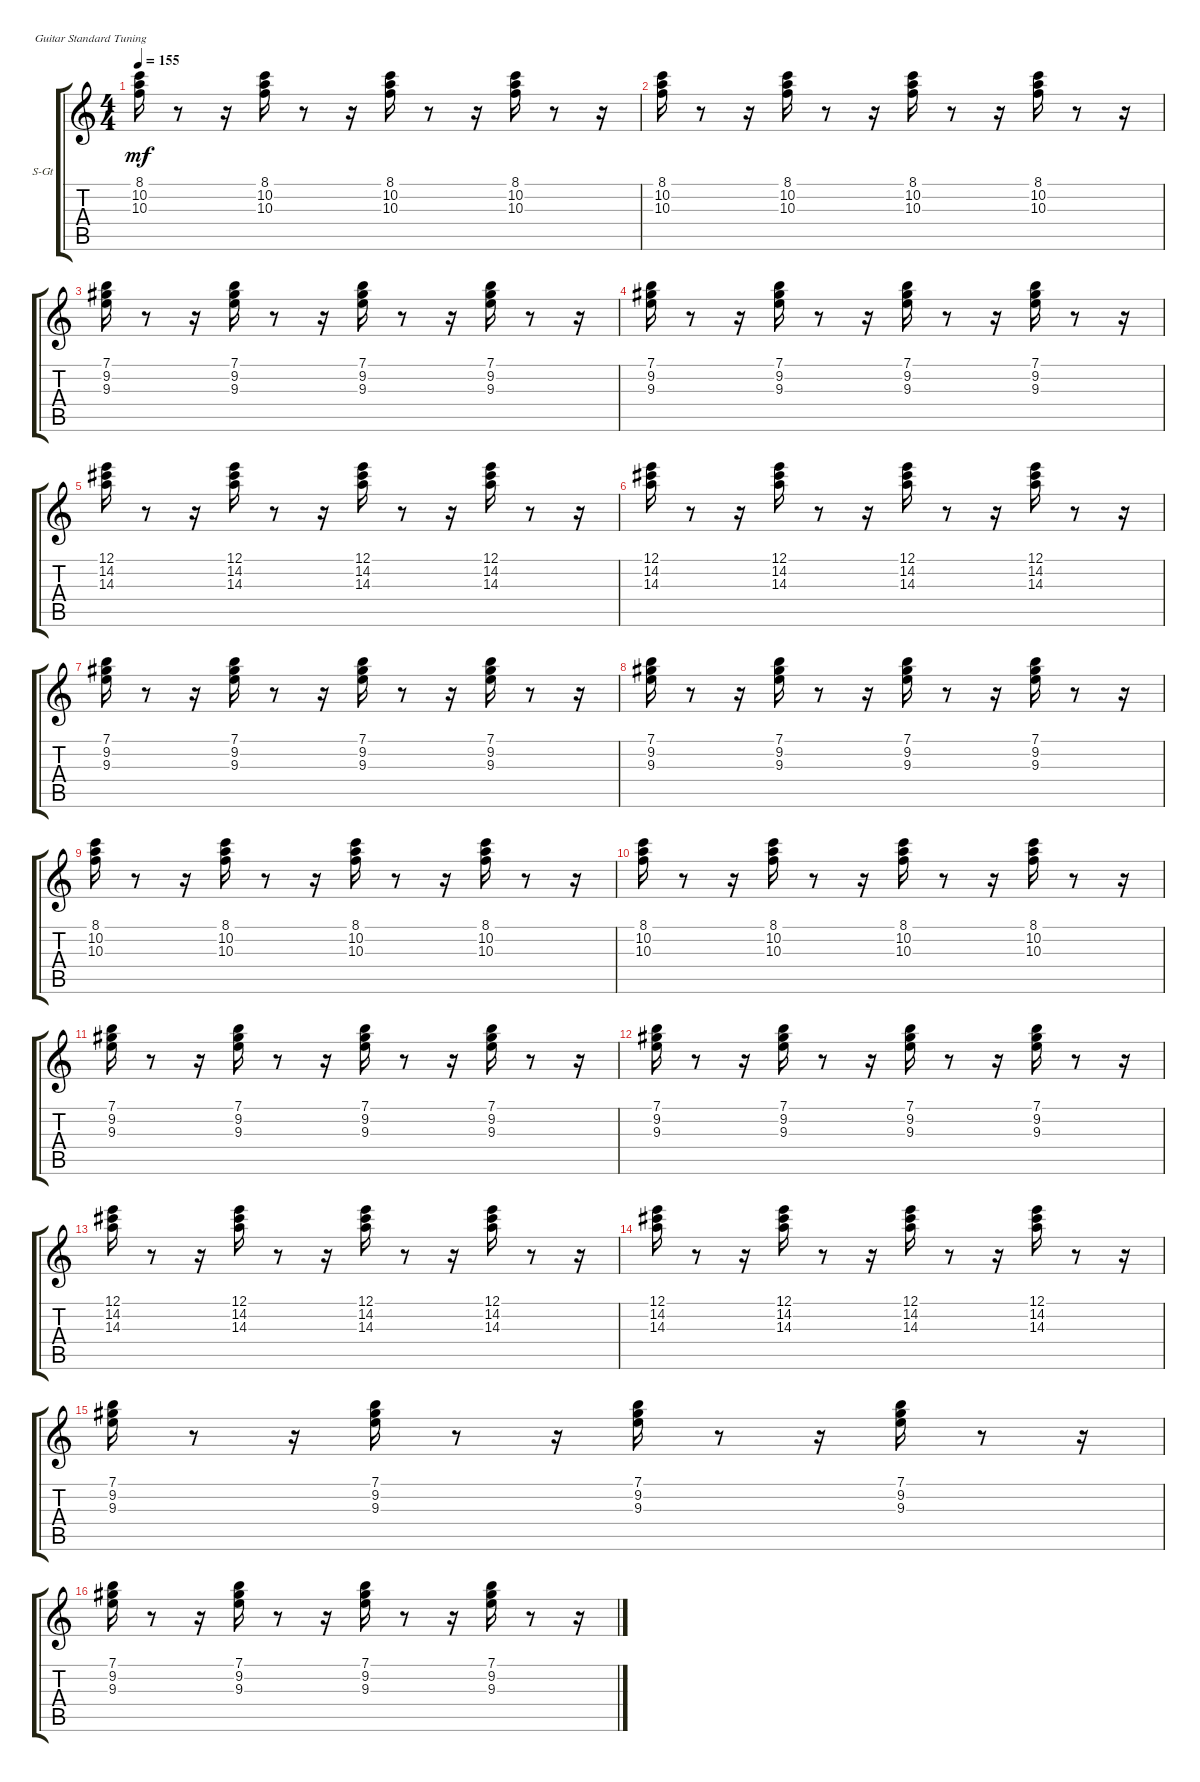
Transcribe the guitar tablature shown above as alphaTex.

\defaultSystemsLayout 4
\bracketExtendMode groupsimilarinstruments
\firstSystemTrackNameOrientation horizontal
\otherSystemsTrackNameOrientation horizontal
\track ("Steel Guitar" "S-Gt") {instrument acousticguitarsteel}
\staff {score tabs}
\tuning (E4 B3 G3 D3 A2 E2)
\ts (4 4)
\tempo 155
\clef g2
\ks c
(8.1 10.2 10.3).16{dy mf} r.8 r.16 (8.1 10.2 10.3).16 r.8 r.16 (8.1 10.2 10.3).16 r.8 r.16 (8.1 10.2 10.3).16 r.8 r.16 |
(8.1 10.2 10.3).16 r.8 r.16 (8.1 10.2 10.3).16 r.8 r.16 (8.1 10.2 10.3).16 r.8 r.16 (8.1 10.2 10.3).16 r.8 r.16 |
(7.1 9.2 9.3).16 r.8 r.16 (7.1 9.2 9.3).16 r.8 r.16 (7.1 9.2 9.3).16 r.8 r.16 (7.1 9.2 9.3).16 r.8 r.16 |
(7.1 9.2 9.3).16 r.8 r.16 (7.1 9.2 9.3).16 r.8 r.16 (7.1 9.2 9.3).16 r.8 r.16 (7.1 9.2 9.3).16 r.8 r.16 |
(12.1 14.2 14.3).16 r.8 r.16 (12.1 14.2 14.3).16 r.8 r.16 (12.1 14.2 14.3).16 r.8 r.16 (12.1 14.2 14.3).16 r.8 r.16 |
(12.1 14.2 14.3).16 r.8 r.16 (12.1 14.2 14.3).16 r.8 r.16 (12.1 14.2 14.3).16 r.8 r.16 (12.1 14.2 14.3).16 r.8 r.16 |
(7.1 9.2 9.3).16 r.8 r.16 (7.1 9.2 9.3).16 r.8 r.16 (7.1 9.2 9.3).16 r.8 r.16 (7.1 9.2 9.3).16 r.8 r.16 |
(7.1 9.2 9.3).16 r.8 r.16 (7.1 9.2 9.3).16 r.8 r.16 (7.1 9.2 9.3).16 r.8 r.16 (7.1 9.2 9.3).16 r.8 r.16 |
(8.1 10.2 10.3).16 r.8 r.16 (8.1 10.2 10.3).16 r.8 r.16 (8.1 10.2 10.3).16 r.8 r.16 (8.1 10.2 10.3).16 r.8 r.16 |
(8.1 10.2 10.3).16 r.8 r.16 (8.1 10.2 10.3).16 r.8 r.16 (8.1 10.2 10.3).16 r.8 r.16 (8.1 10.2 10.3).16 r.8 r.16 |
(7.1 9.2 9.3).16 r.8 r.16 (7.1 9.2 9.3).16 r.8 r.16 (7.1 9.2 9.3).16 r.8 r.16 (7.1 9.2 9.3).16 r.8 r.16 |
(7.1 9.2 9.3).16 r.8 r.16 (7.1 9.2 9.3).16 r.8 r.16 (7.1 9.2 9.3).16 r.8 r.16 (7.1 9.2 9.3).16 r.8 r.16 |
(12.1 14.2 14.3).16 r.8 r.16 (12.1 14.2 14.3).16 r.8 r.16 (12.1 14.2 14.3).16 r.8 r.16 (12.1 14.2 14.3).16 r.8 r.16 |
(12.1 14.2 14.3).16 r.8 r.16 (12.1 14.2 14.3).16 r.8 r.16 (12.1 14.2 14.3).16 r.8 r.16 (12.1 14.2 14.3).16 r.8 r.16 |
(7.1 9.2 9.3).16 r.8 r.16 (7.1 9.2 9.3).16 r.8 r.16 (7.1 9.2 9.3).16 r.8 r.16 (7.1 9.2 9.3).16 r.8 r.16 |
(7.1 9.2 9.3).16 r.8 r.16 (7.1 9.2 9.3).16 r.8 r.16 (7.1 9.2 9.3).16 r.8 r.16 (7.1 9.2 9.3).16 r.8 r.16
